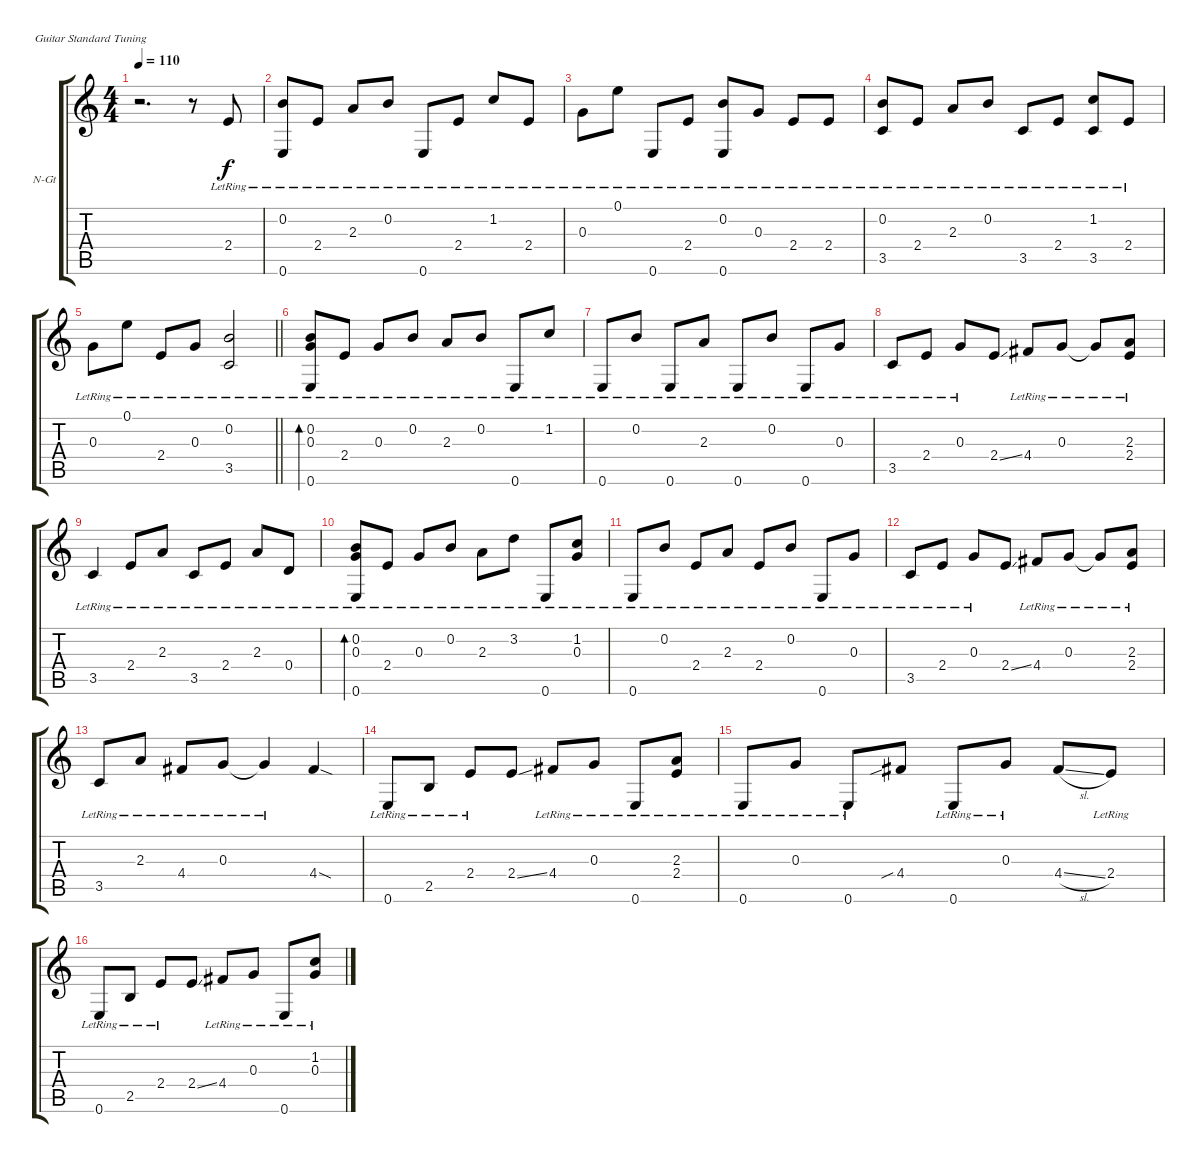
\bracketExtendMode groupsimilarinstruments
\firstSystemTrackNameOrientation horizontal
\otherSystemsTrackNameOrientation horizontal
\track ("Guitare" "N-Gt") {instrument acousticguitarnylon}
\staff {score tabs}
\tuning (E4 B3 G3 D3 A2 E2)
\ts (4 4)
\tempo 110
\clef g2
\ks c
r.2{d dy f instrument acousticguitarnylon} r.8 2.4{lr}.8 |
(0.2{lr} 0.6{lr}).8 2.4{lr}.8 2.3{lr}.8 0.2{lr}.8 0.6{lr}.8 2.4{lr}.8 1.2{lr}.8 2.4{lr}.8 |
0.3{lr}.8 0.1{lr}.8 0.6{lr}.8 2.4{lr}.8 (0.2{lr} 0.6{lr}).8 0.3{lr}.8 2.4{lr}.8 2.4{lr}.8 |
(0.2{lr} 3.5{lr}).8 2.4{lr}.8 2.3{lr}.8 0.2{lr}.8 3.5{lr}.8 2.4{lr}.8 (1.2{lr} 3.5{lr}).8 2.4{lr}.8 |
\barLineRight lightlight
0.3{lr}.8 0.1{lr}.8 2.4{lr}.8 0.3{lr}.8 (0.2{lr} 3.5{lr}).2 |
(0.2{lr} 0.3{lr} 0.6{lr}).8{bd 60} 2.4{lr}.8 0.3{lr}.8 0.2{lr}.8 2.3{lr}.8 0.2{lr}.8 0.6{lr}.8 1.2{lr}.8 |
0.6{lr}.8 0.2{lr}.8 0.6{lr}.8 2.3{lr}.8 0.6{lr}.8 0.2{lr}.8 0.6{lr}.8 0.3{lr}.8 |
3.5{lr}.8 2.4{lr}.8 0.3{lr}.8 2.4{ss}.8 4.4{lr}.8 0.3{lr}.8 0.3{lr t}.8 (2.3{lr} 2.4{lr}).8 |
3.5{lr}.4 2.4{lr}.8 2.3{lr}.8 3.5{lr}.8 2.4{lr}.8 2.3{lr}.8 0.4{lr}.8 |
(0.2{lr} 0.3{lr} 0.6{lr}).8{bd 60} 2.4{lr}.8 0.3{lr}.8 0.2{lr}.8 2.3{lr}.8 3.2{lr}.8 0.6{lr}.8 (1.2{lr} 0.3{lr}).8 |
0.6{lr}.8 0.2{lr}.8 2.4{lr}.8 2.3{lr}.8 2.4{lr}.8 0.2{lr}.8 0.6{lr}.8 0.3{lr}.8 |
3.5{lr}.8 2.4{lr}.8 0.3{lr}.8 2.4{ss}.8 4.4{lr}.8 0.3{lr}.8 0.3{lr t}.8 (2.3{lr} 2.4{lr}).8 |
3.5{lr}.8 2.3{lr}.8 4.4{lr}.8 0.3{lr}.8 0.3{lr t}.4 4.4{sod}.4 |
0.6{lr}.8 2.5{lr}.8 2.4{lr}.8 2.4{ss}.8 4.4{lr}.8 0.3{lr}.8 0.6{lr}.8 (2.3{lr} 2.4{lr}).8 |
0.6{lr}.8 0.3{lr}.8 0.6{lr}.8 4.4{sib}.8 0.6{lr}.8 0.3{lr}.8 4.4{sl}.8 2.4{lr}.8 |
0.6{lr}.8 2.5{lr}.8 2.4{lr}.8 2.4{ss}.8 4.4{lr}.8 0.3{lr}.8 0.6{lr}.8 (1.2{lr} 0.3{lr}).8
